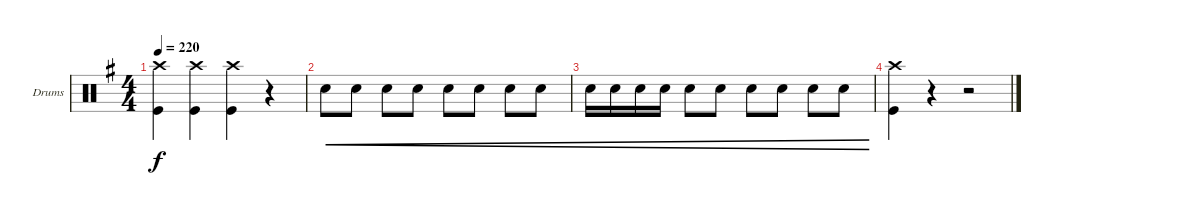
\bracketExtendMode groupsimilarinstruments
\firstSystemTrackNameOrientation horizontal
\otherSystemsTrackNameOrientation horizontal
\track ("Drums" "Drums") {instrument percussion}
\staff {score}
\articulation defaults
\ts (4 4)
\tempo 220
\clef neutral
\ks g
("Crash high (hit)" "Kick (hit)").4{dy f} ("Kick (hit)" "Crash high (hit)").4 ("Kick (hit)" "Crash high (hit)").4 r.4 |
"Snare (hit) 2".8{cre} "Snare (hit) 2".8{cre} "Snare (hit) 2".8{cre} "Snare (hit) 2".8{cre} "Snare (hit) 2".8{cre} "Snare (hit) 2".8{cre} "Snare (hit) 2".8{cre} "Snare (hit) 2".8{cre} |
"Snare (hit) 2".16{cre} "Snare (hit) 2".16{cre} "Snare (hit) 2".16{cre} "Snare (hit) 2".16{cre} "Snare (hit) 2".8{cre} "Snare (hit) 2".8{cre} "Snare (hit) 2".8{cre} "Snare (hit) 2".8{cre} "Snare (hit) 2".8{cre} "Snare (hit) 2".8{cre} |
("Kick (hit)" "Crash high (hit)").4 r.4 r.2
